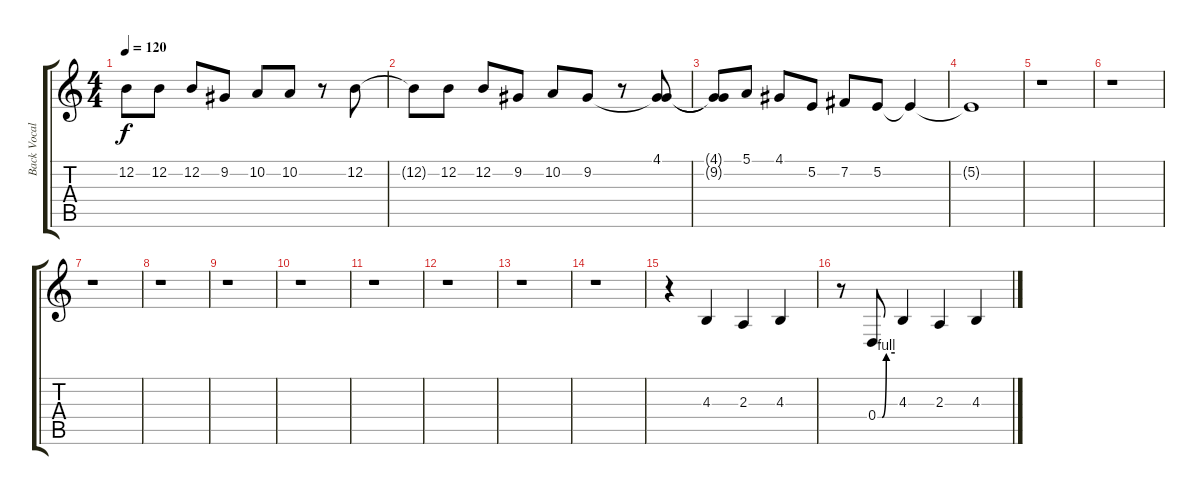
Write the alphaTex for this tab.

\track ("Back Vocals" "Back Vocal") {instrument lead2sawtooth}
\staff {score tabs}
\tuning (E4 B3 G3 D3 A2 E2) {hide}
\ts (4 4)
\tempo 120
\clef g2
\ks c
12.2{t}.8{dy f} 12.2.8 12.2.8 9.2.8 10.2.8 10.2.8 r.8 12.2.8 |
12.2{t}.8 12.2.8 12.2.8 9.2.8 10.2.8 9.2.8 r.8 (4.1 9.2{t}).8{balance 3} |
(4.1{t} 9.2{t}).8{balance 3} 5.1.8{balance 3} 4.1.8{balance 3} 5.2.8{balance 3} 7.2.8{balance 3} 5.2.8{balance 3} 5.2{t}.4{balance 3} |
5.2{t}.1{balance 3} |
r.1 |
r.1 |
r.1 |
r.1 |
r.1 |
r.1 |
r.1 |
r.1 |
r.1 |
r.1 |
r.4 4.3.4 2.3.4 4.3.4 |
r.8 0.4{be (custom 0 0 15 0 30 4 60 4)}.8 4.3.4 2.3.4 4.3.4
